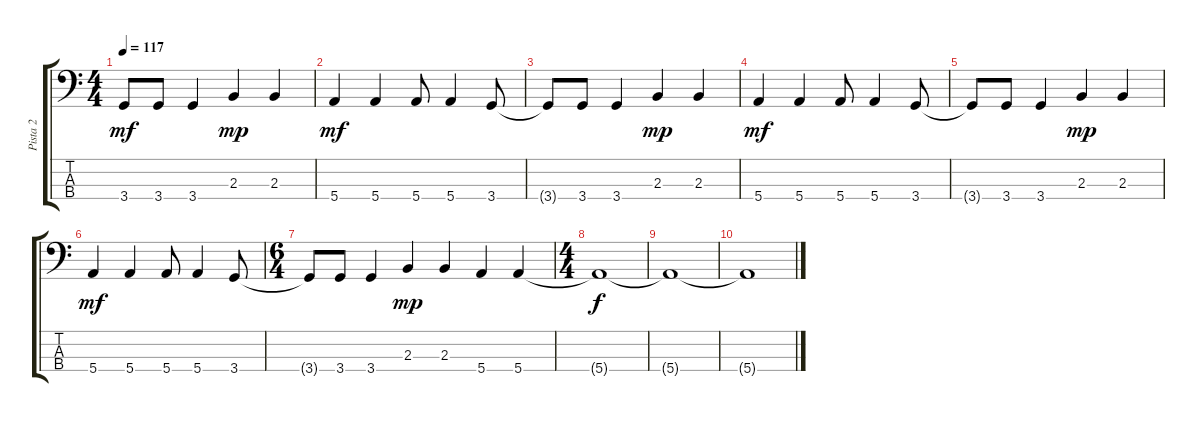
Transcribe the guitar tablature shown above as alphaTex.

\track ("Pista 2" "Pista 2") {instrument electricbassfinger}
\staff {score tabs}
\tuning (G2 D2 A1 E1) {hide}
\ts (4 4)
\tempo 117
\clef f4
\ks c
3.4{t}.8{dy mf} 3.4.8 3.4.4 2.3.4{dy mp} 2.3.4 |
5.4.4{dy mf} 5.4.4 5.4.8 5.4.4 3.4.8 |
3.4{t}.8 3.4.8 3.4.4 2.3.4{dy mp} 2.3.4 |
5.4.4{dy mf} 5.4.4 5.4.8 5.4.4 3.4.8 |
3.4{t}.8 3.4.8 3.4.4 2.3.4{dy mp} 2.3.4 |
5.4.4{dy mf} 5.4.4 5.4.8 5.4.4 3.4.8 |
\ts (6 4)
3.4{t}.8 3.4.8 3.4.4 2.3.4{dy mp} 2.3.4 5.4.4 5.4.4 |
\ts (4 4)
5.4{t}.1{dy f} |
5.4{t}.1 |
5.4{t}.1
